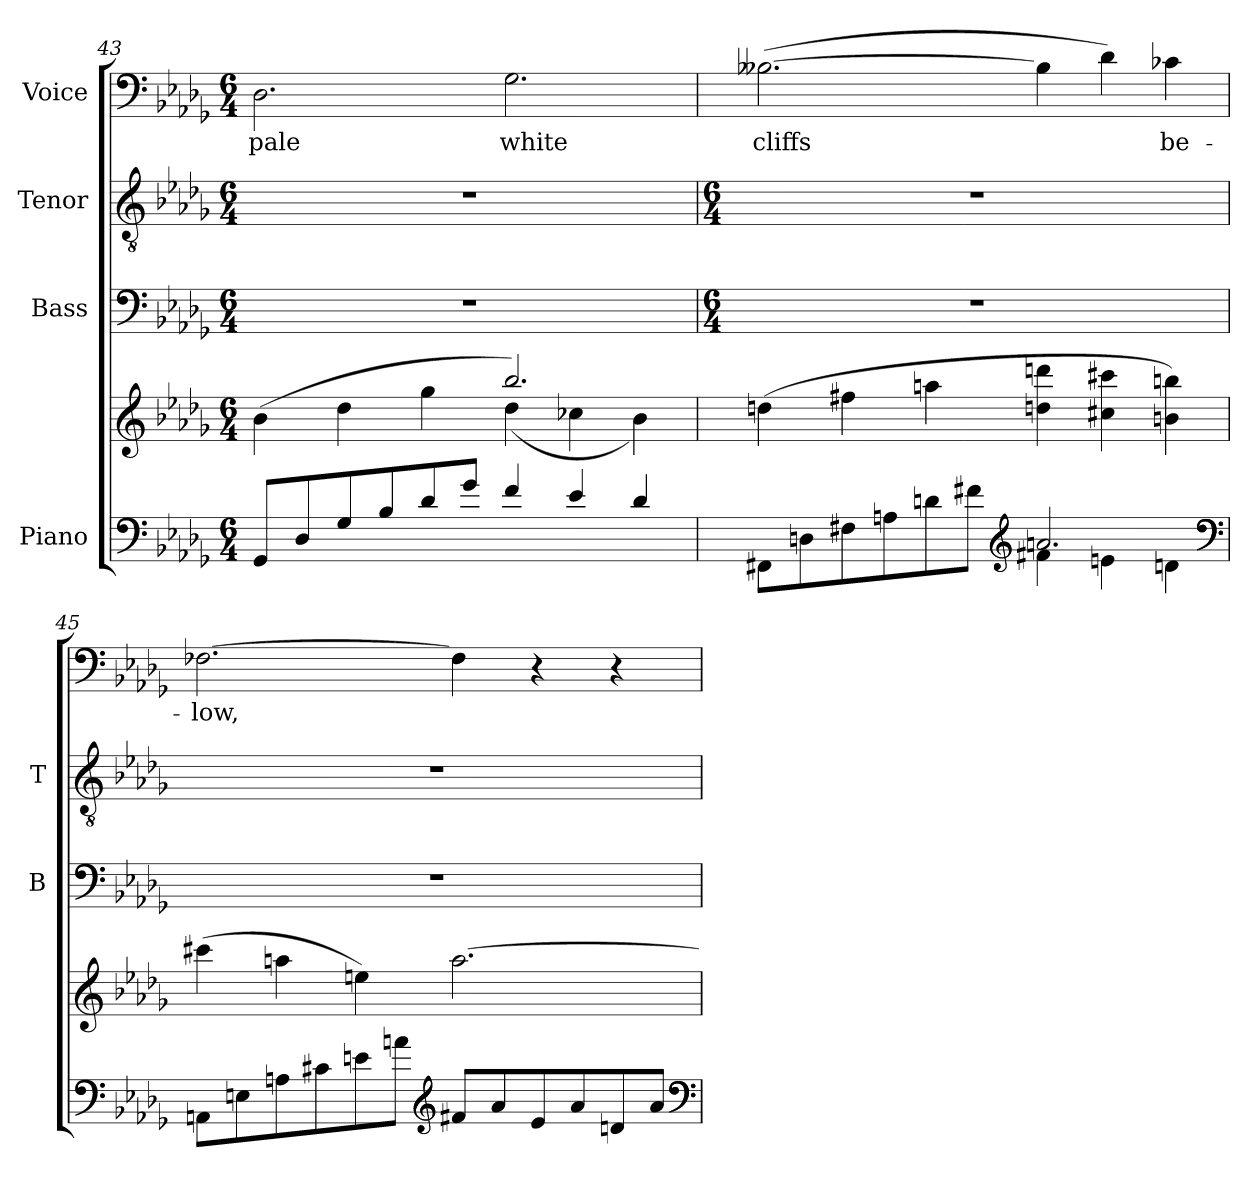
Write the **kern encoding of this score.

**kern	**kern	**kern	**kern	**kern	**text
*part4	*part4	*part3	*part2	*part1	*part1
*staff5	*staff4	*staff3	*staff2	*staff1	*staff1
*I"Piano	*	*I"Bass	*I"Tenor	*I"Voice	*
*	*	*I'B	*I'T	*	*
*clefF4	*clefG2	*clefF4	*clefGv2	*clefF4	*
*k[b-e-a-d-g-]	*k[b-e-a-d-g-]	*k[b-e-a-d-g-]	*k[b-e-a-d-g-]	*k[b-e-a-d-g-]	*
*D-:	*D-:	*D-:	*D-:	*D-:	*
*M6/4	*M6/4	*M6/4	*M6/4	*M6/4	*
=43	=43	=43	=43	=43	=43
*^	*	*	*	*	*
!	!LO:N:vis=1	!	!	!	!	!LO:LY:b
*	*	*^	*	*	*	*
8GG-L	1.ryy	(>4b-\	2ryy	1.r	1.r	2.D-	pale
8D-	.	.	.	.	.	.	.
8G-	.	4dd-\	.	.	.	.	.
8B-	.	.	.	.	.	.	.
8d-	.	4gg-\	4ryy	.	.	.	.
8g-J	.	.	.	.	.	.	.
!	!	!	!	!	!	!	!LO:LY:b
4f	.	2.bb-/)	(<4dd-\	.	.	2.G-	white
4e-	.	.	4cc-X\	.	.	.	.
4d-	.	.	4b-\)	.	.	.	.
*	*	*v	*v	*	*	*	*
!!LO:LB:g=z
=44	=44	=44	=44	=44	=44	=44
*	*	*	*M6/4	*M6/4	*	*
*	*	*^	*	*	*	*
!	!	!	!	!	!	!	!LO:LY:b
*	*	*v	*v	*	*	*	*
8FF#XL	8ryy	(>4ddn\	1.r	1.r	(>[2.B--X	cliffs
8Dn	8ryy	.	.	.	.	.
8F#X	4ryy	4ff#X\	.	.	.	.
8An	.	.	.	.	.	.
8dn	4ryy	4aan\	.	.	.	.
8f#XJ	.	.	.	.	.	.
*clefG2	*	*	*	*	*	*
2.an	4f#X\	4ddn\ 4dddn\	.	.	4B--]	.
.	4en\	4cc#X\ 4ccc#X\	.	.	4d-)	.
!	!	!	!	!	!	!LO:LY:b
.	4dn\	4bn\ 4bbn\)	.	.	4c-X	be-
*clefF4	*	*	*	*	*	*
=45	=45	=45	=45	=45	=45	=45
!	!	!	!	!	!	!LO:LY:b
8AAnL	2ryy	(>4ccc#X	1.r	1.r	[2.F-X	-low,
8En	.	.	.	.	.	.
8An	.	4aan	.	.	.	.
8c#X	.	.	.	.	.	.
8en	4ryy	4een)	.	.	.	.
8anJ	.	.	.	.	.	.
*clefG2	*	*	*	*	*	*
8f#XL	4ryy	[2.aa\	.	.	4F-]	.
8a	.	.	.	.	.	.
8e	2ryy	.	.	.	4r	.
8a	.	.	.	.	.	.
8dn	.	.	.	.	4r	.
8aJ	.	.	.	.	.	.
*v	*v	*	*	*	*	*
*clefF4	*	*	*	*	*
=	=	=	=	=	=
*-	*-	*-	*-	*-	*-
